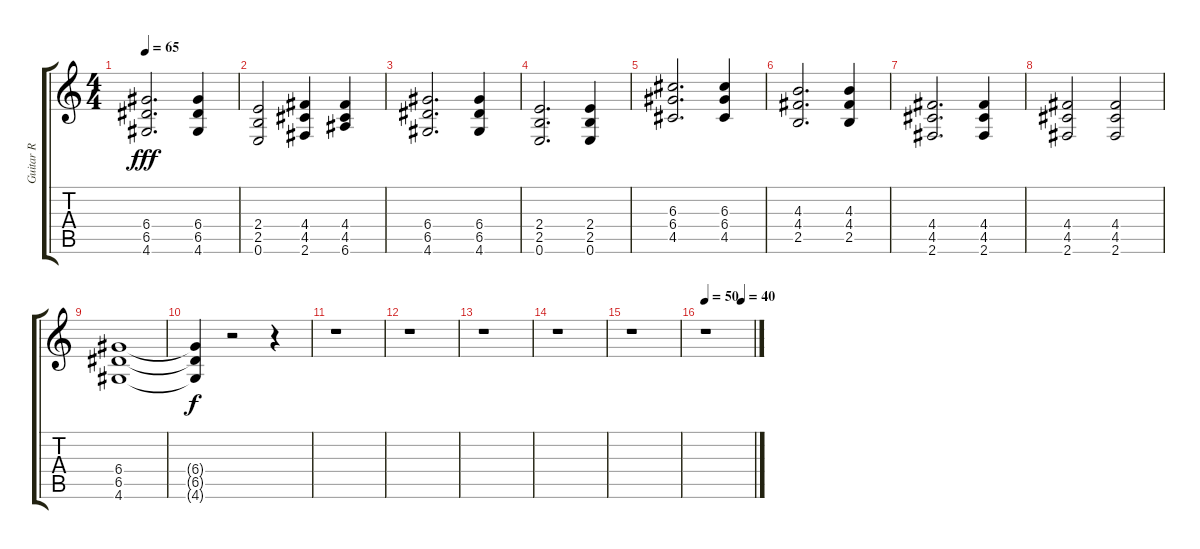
\track ("Guitar R" "Guitar R") {instrument distortionguitar}
\staff {score tabs}
\tuning (E4 B3 G3 D3 A2 E2) {hide}
\ts (4 4)
\tempo 65
\clef g2
\ks c
(6.4 6.5 4.6).2{d dy fff} (6.4 6.5 4.6).4 |
(2.4 2.5 0.6).2 (4.4 4.5 2.6).4 (4.4 4.5 6.6).4 |
(6.4 6.5 4.6).2{d} (6.4 6.5 4.6).4 |
(2.4 2.5 0.6).2{d} (2.4 2.5 0.6).4 |
(6.3 6.4 4.5).2{d} (6.3 6.4 4.5).4 |
(4.3 4.4 2.5).2{d} (4.3 4.4 2.5).4 |
(4.4 4.5 2.6).2{d} (4.4 4.5 2.6).4 |
(4.4 4.5 2.6).2 (4.4 4.5 2.6).2 |
(6.4 6.5 4.6).1 |
(6.4{t} 6.5{t} 4.6{t}).4{dy f} r.2 r.4 |
r.1 |
r.1 |
r.1 |
r.1 |
r.1 |
\tempo 50
\tempo (40 0.75)
r.1
